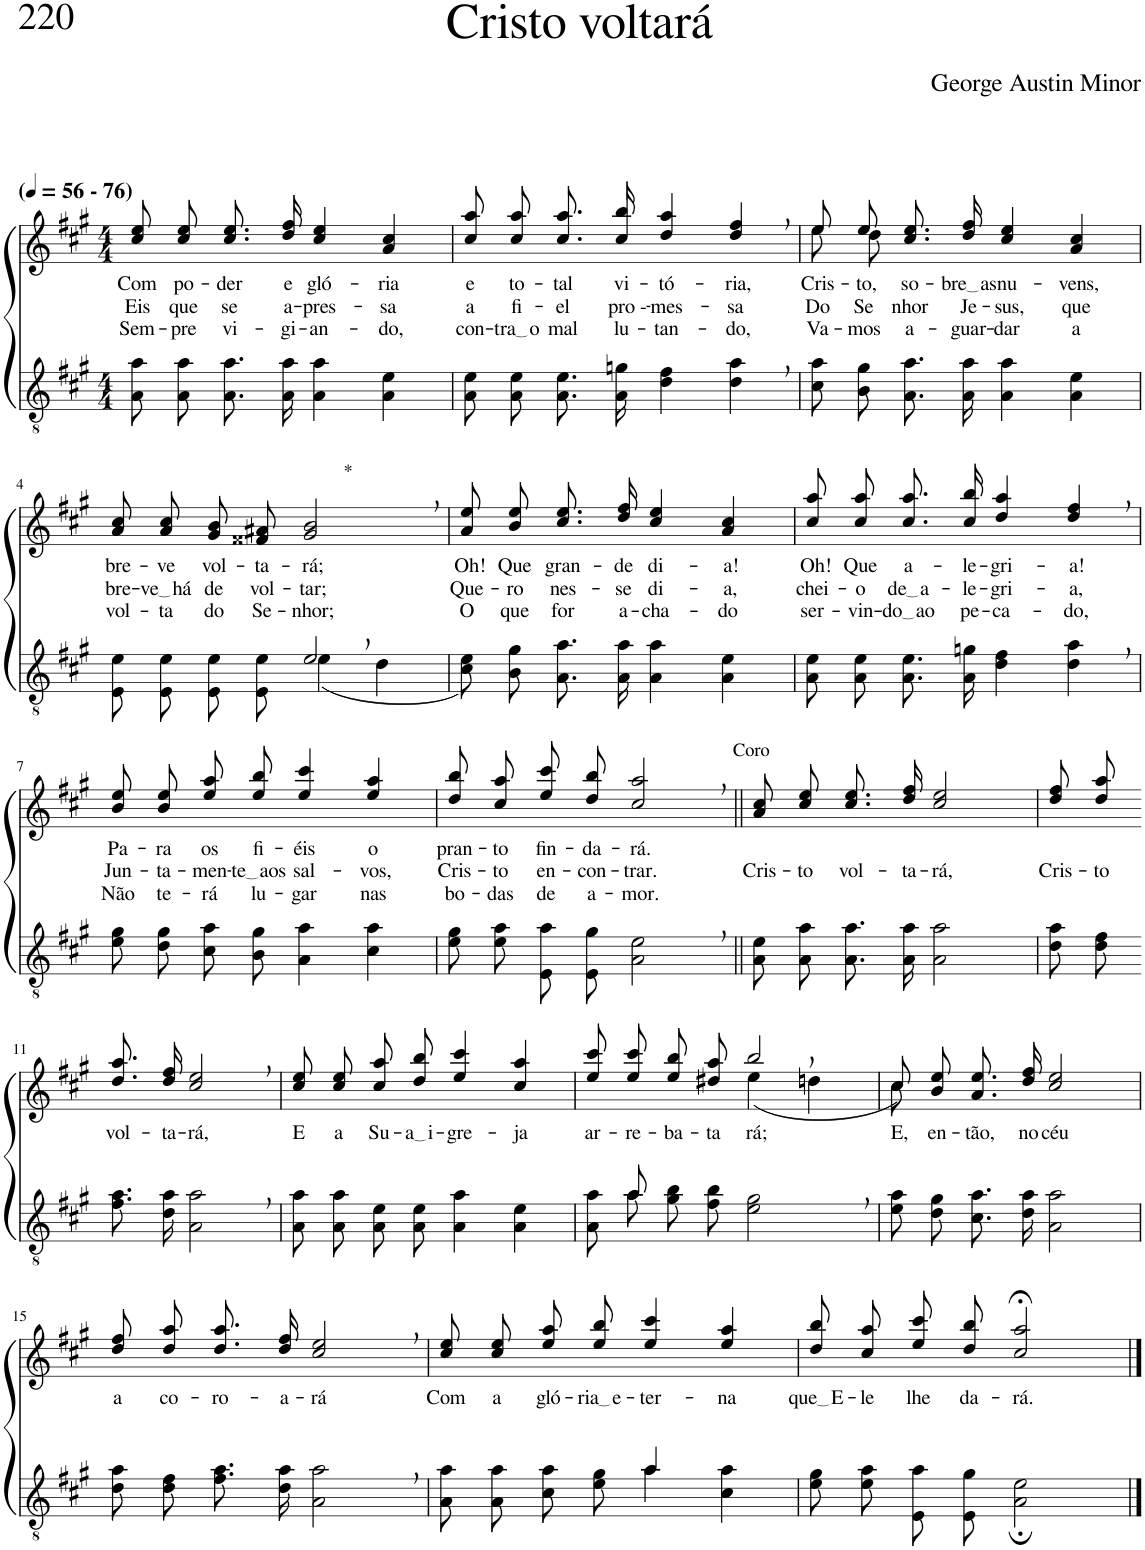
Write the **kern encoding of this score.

**kern	**kern	**text	**text	**text
*part2	*part1	*part1	*part1	*part1
*staff2	*staff1	*staff1	*staff1	*staff1
*I"Parte III e IV	*I"Parte I e II	*	*	*
*clefGv2	*clefG2	*	*	*
*Trd5c9	*Trd5c9	*	*	*
*k[f#c#g#]	*k[f#c#g#]	*	*	*
*M4/4	*M4/4	*	*	*
*MM56	*MM56	*	*	*
=1	=1	=1	=1	=1
!	!LO:TX:a:B:t=(	!	!	!
!	!LO:TX:a:B:t=- 76)	!	!	!
!	!	!LO:LY:b	!LO:LY:b	!LO:LY:b
8A\ 8a\L	8cc#\ 8ee\L	Com	Eis	Sem-
!	!	!LO:LY:b	!LO:LY:b	!LO:LY:b
8A\ 8a\J	8cc#\ 8ee\J	po-	que	-pre
!	!	!LO:LY:b	!LO:LY:b	!LO:LY:b
8.A\ 8.a\L	8.cc#\ 8.ee\L	-der	se	vi-
!	!	!LO:LY:b	!LO:LY:b	!LO:LY:b
16A\ 16a\Jk	16dd\ 16ff#\Jk	e	a-	-gi-
!	!	!LO:LY:b	!LO:LY:b	!LO:LY:b
4A\ 4a\	4cc#/ 4ee/	gló-	-pres-	-an-
!	!	!LO:LY:b	!LO:LY:b	!LO:LY:b
4A\ 4e\	4a/ 4cc#/	-ria	-sa	-do,
=2	=2	=2	=2	=2
!	!	!LO:LY:b	!LO:LY:b	!LO:LY:b
8A\ 8e\L	8cc#\ 8aa\L	e	a	con-
!	!	!LO:LY:b	!LO:LY:b	!LO:LY:b
8A\ 8e\J	8cc#\ 8aa\J	to-	fi-	tra o
!	!	!LO:LY:b	!LO:LY:b	!LO:LY:b
8.A\ 8.e\L	8.cc#\ 8.aa\L	-tal	-el	mal
!	!	!LO:LY:b	!LO:LY:b	!LO:LY:b
16A\ 16gn\Jk	16cc#\ 16bb\Jk	vi-	pro --	lu-
!	!	!LO:LY:b	!LO:LY:b	!LO:LY:b
4d\ 4f#\	4dd/ 4aa/	-tó-	-mes-	-tan-
!	!	!LO:LY:b	!LO:LY:b	!LO:LY:b
4d\, 4a\,	4dd/, 4ff#/,	-ria,	-sa	-do,
=3	=3	=3	=3	=3
!	!	!LO:LY:b	!LO:LY:b	!LO:LY:b
*	*^	*	*	*
8c#\ 8a\L	8ee\L	8ee/L	Cris-	Do	Va-
!	!	!	!LO:LY:b	!LO:LY:b	!LO:LY:b
8B\ 8g#\J	8dd\J	8ee/J	-to,	Se-	-mos
!	!	!	!LO:LY:b	!LO:LY:b	!LO:LY:b
8.A\ 8.a\L	2.ryy	8.cc#\ 8.ee\L	so-	nhor	a-
!	!	!	!LO:LY:b	!LO:LY:b	!LO:LY:b
16A\ 16a\Jk	.	16dd\ 16ff#\Jk	bre as	Je-	-guar-
!	!	!	!LO:LY:b	!LO:LY:b	!LO:LY:b
4A\ 4a\	.	4cc#/ 4ee/	nu-	-sus,	-dar
!	!	!	!LO:LY:b	!LO:LY:b	!LO:LY:b
4A\ 4e\	.	4a/ 4cc#/	-vens,	que	a
!!LO:LB:g=z
=4	=4	=4	=4	=4	=4
*^	*	*	*	*	*
!	!	!	!	!LO:LY:b	!LO:LY:b	!LO:LY:b
*	*	*v	*v	*	*	*
2ryy	8E/ 8e/L	8a\ 8cc#\L	bre-	-bre-	-vol-
!	!	!	!LO:LY:b	!LO:LY:b	!LO:LY:b
.	8E/ 8e/J	8a\ 8cc#\J	-ve	ve há	-ta
!	!	!	!LO:LY:b	!LO:LY:b	!LO:LY:b
.	8E/ 8e/L	8g#/ 8b/L	vol-	de	do
!	!	!	!LO:LY:b	!LO:LY:b	!LO:LY:b
.	8E/ 8e/J	8f##X/ 8a#X/J	-ta-	vol-	Se-
!	!	!LO:TX:a:t=*	!	!	!
!	!	!	!LO:LY:b	!LO:LY:b	!LO:LY:b
2e,/	(4e\	2g#/, 2b/,	-rá;	-tar;	-nhor;
.	4d\	.	.	.	.
=5	=5	=5	=5	=5	=5
!	!	!	!LO:LY:b	!LO:LY:b	!LO:LY:b
*v	*v	*	*	*	*
8c#\ 8e\L)	8a\ 8ee\L	Oh!	Que-	O
!	!	!LO:LY:b	!LO:LY:b	!LO:LY:b
8B\ 8g#\J	8b\ 8ee\J	Que	-ro	que
!	!	!LO:LY:b	!LO:LY:b	!LO:LY:b
8.A\ 8.a\L	8.cc#\ 8.ee\L	gran-	nes-	for
!	!	!LO:LY:b	!LO:LY:b	!LO:LY:b
16A\ 16a\Jk	16dd\ 16ff#\Jk	-de	-se	a-
!	!	!LO:LY:b	!LO:LY:b	!LO:LY:b
4A\ 4a\	4cc#/ 4ee/	di-	di-	-cha-
!	!	!LO:LY:b	!LO:LY:b	!LO:LY:b
4A\ 4e\	4a/ 4cc#/	-a!	-a,	-do
=6	=6	=6	=6	=6
!	!	!LO:LY:b	!LO:LY:b	!LO:LY:b
8A\ 8e\L	8cc#\ 8aa\L	Oh!	chei-	ser-
!	!	!LO:LY:b	!LO:LY:b	!LO:LY:b
8A\ 8e\J	8cc#\ 8aa\J	Que	-o	-vin-
!	!	!LO:LY:b	!LO:LY:b	!LO:LY:b
8.A\ 8.e\L	8.cc#\ 8.aa\L	a-	de a	do ao
!	!	!LO:LY:b	!LO:LY:b	!LO:LY:b
16A\ 16gn\Jk	16cc#\ 16bb\Jk	-le-	-le-	pe-
!	!	!LO:LY:b	!LO:LY:b	!LO:LY:b
4d\ 4f#\	4dd/ 4aa/	-gri-	-gri-	-ca-
!	!	!LO:LY:b	!LO:LY:b	!LO:LY:b
4d\, 4a\,	4dd/, 4ff#/,	-a!	-a,	-do,
!!LO:LB:g=z
=7	=7	=7	=7	=7
!	!	!LO:LY:b	!LO:LY:b	!LO:LY:b
8e\ 8g#\L	8b\ 8ee\L	Pa-	Jun-	Não
!	!	!LO:LY:b	!LO:LY:b	!LO:LY:b
8d\ 8g#\J	8b\ 8ee\J	-ra	-ta-	te-
!	!	!LO:LY:b	!LO:LY:b	!LO:LY:b
8c#\ 8a\L	8ee\ 8aa\L	os	-men-	-rá
!	!	!LO:LY:b	!LO:LY:b	!LO:LY:b
8B\ 8g#\J	8ee\ 8bb\J	fi-	te aos	lu-
!	!	!LO:LY:b	!LO:LY:b	!LO:LY:b
4A\ 4a\	4ee/ 4ccc#/	-éis	sal-	-gar
!	!	!LO:LY:b	!LO:LY:b	!LO:LY:b
4c#\ 4a\	4ee/ 4aa/	o	-vos,	nas
=8	=8	=8	=8	=8
!	!	!LO:LY:b	!LO:LY:b	!LO:LY:b
8e\ 8g#\L	8dd\ 8bb\L	pran-	Cris-	bo-
!	!	!LO:LY:b	!LO:LY:b	!LO:LY:b
8e\ 8a\J	8cc#\ 8aa\J	-to	-to	-das
!	!	!LO:LY:b	!LO:LY:b	!LO:LY:b
8E\ 8a\L	8ee\ 8ccc#\L	fin-	en-	de
!	!	!LO:LY:b	!LO:LY:b	!LO:LY:b
8E\ 8g#\J	8dd\ 8bb\J	-da-	-con-	a-
!	!LO:TX:a:t=Coro	!	!	!
!	!	!LO:LY:b	!LO:LY:b	!LO:LY:b
2A\, 2e\,	2cc#/, 2aa/,	-rá.	-trar.	-mor.
=9||	=9||	=9||	=9||	=9||
!	!	!	!LO:LY:b	!
8A\ 8e\L	8a\ 8cc#\L	.	Cris-	.
!	!	!	!LO:LY:b	!
8A\ 8a\J	8cc#\ 8ee\J	.	-to	.
!	!	!	!LO:LY:b	!
8.A\ 8.a\L	8.cc#\ 8.ee\L	.	vol-	.
!	!	!	!LO:LY:b	!
16A\ 16a\Jk	16dd\ 16ff#\Jk	.	-ta-	.
!	!	!	!LO:LY:b	!
2A\ 2a\	2cc#/ 2ee/	.	-rá,	.
=10	=10	=10	=10	=10
!	!	!	!LO:LY:b	!
8d\ 8a\L	8dd\ 8ff#\L	.	Cris-	.
!	!	!	!LO:LY:b	!
8d\ 8f#\J	8dd\ 8aa\J	.	-to	.
!!LO:LB:g=z
=11-	=11-	=11-	=11-	=11-
!	!	!LO:LY:b	!	!
8.f#\ 8.a\L	8.dd\ 8.aa\L	vol-	.	.
!	!	!LO:LY:b	!	!
16d\ 16a\Jk	16dd\ 16ff#\Jk	-ta-	.	.
!	!	!LO:LY:b	!	!
2A\, 2a\,	2cc#/, 2ee/,	-rá,	.	.
=12	=12	=12	=12	=12
!	!	!LO:LY:b	!	!
8A\ 8a\L	8cc#\ 8ee\L	E	.	.
!	!	!LO:LY:b	!	!
8A\ 8a\J	8cc#\ 8ee\J	a	.	.
!	!	!LO:LY:b	!	!
8A\ 8e\L	8cc#\ 8aa\L	Su-	.	.
!	!	!LO:LY:b	!	!
8A\ 8e\J	8dd\ 8bb\J	a i	.	.
!	!	!LO:LY:b	!	!
4A\ 4a\	4ee/ 4ccc#/	-gre-	.	.
!	!	!LO:LY:b	!	!
4A\ 4e\	4cc#/ 4aa/	-ja	.	.
=13	=13	=13	=13	=13
*^	*	*	*	*
!	!	!	!LO:LY:b	!	!
*	*	*^	*	*	*
8ryy	8A\ 8a\L	8ee\ 8ccc#\L	2ryy	ar-	.	.
!	!	!	!	!LO:LY:b	!	!
8a/	8a\J	8ee\ 8ccc#\J	.	-re-	.	.
!	!	!	!	!LO:LY:b	!	!
2.ryy	8g#\ 8b\L	8ee\ 8bb\L	.	-ba-	.	.
!	!	!	!	!LO:LY:b	!	!
.	8f#\ 8b\J	8dd#X\ 8aa\J	.	-ta-	.	.
!	!	!	!	!LO:LY:b	!	!
.	2e\ 2g#\	2bb,/	(4ee\	-rá;	.	.
.	.	.	4ddn\	.	.	.
*v	*v	*	*	*	*	*
=14	=14	=14	=14	=14	=14
!	!	!	!LO:LY:b	!	!
8e\ 8a\L	8cc#\L)	8cc#\	-E,	.	.
!	!	!	!LO:LY:b	!	!
8d\ 8g#\J	8b\ 8ee\J	2..ryy	en-	.	.
!	!	!	!LO:LY:b	!	!
8.c#\ 8.a\L	8.a\ 8.ee\L	.	-tão,	.	.
!	!	!	!LO:LY:b	!	!
16d\ 16a\Jk	16dd\ 16ff#\Jk	.	no	.	.
!	!	!	!LO:LY:b	!	!
2A\ 2a\	2cc#/ 2ee/	.	céu	.	.
*	*v	*v	*	*	*
!!LO:LB:g=z
=15	=15	=15	=15	=15
!	!	!LO:LY:b	!	!
8d\ 8a\L	8dd\ 8ff#\L	a	.	.
!	!	!LO:LY:b	!	!
8d\ 8f#\J	8dd\ 8aa\J	co-	.	.
!	!	!LO:LY:b	!	!
8.f#\ 8.a\L	8.dd\ 8.aa\L	-ro-	.	.
!	!	!LO:LY:b	!	!
16d\ 16a\Jk	16dd\ 16ff#\Jk	-a-	.	.
!	!	!LO:LY:b	!	!
2A\, 2a\,	2cc#/, 2ee/,	-rá	.	.
=16	=16	=16	=16	=16
*^	*	*	*	*
!	!	!	!LO:LY:b	!	!
2ryy	8A\ 8a\L	8cc#\ 8ee\L	Com	.	.
!	!	!	!LO:LY:b	!	!
.	8A\ 8a\J	8cc#\ 8ee\J	a	.	.
!	!	!	!LO:LY:b	!	!
.	8c#\ 8a\L	8ee\ 8aa\L	gló-	.	.
!	!	!	!LO:LY:b	!	!
.	8e\ 8g#\J	8ee\ 8bb\J	ria e	.	.
!	!	!	!LO:LY:b	!	!
4a/	4a\	4ee/ 4ccc#/	-ter-	.	.
!	!	!	!LO:LY:b	!	!
4ryy	4c#\ 4a\	4ee/ 4aa/	-na	.	.
=17	=17	=17	=17	=17	=17
!	!	!	!LO:LY:b	!	!
*v	*v	*	*	*	*
8e\ 8g#\L	8dd\ 8bb\L	que E	.	.
!	!	!LO:LY:b	!	!
8e\ 8a\J	8cc#\ 8aa\J	-le	.	.
!	!	!LO:LY:b	!	!
8E\ 8a\L	8ee\ 8ccc#\L	lhe	.	.
!	!	!LO:LY:b	!	!
8E\ 8g#\J	8dd\ 8bb\J	da-	.	.
!	!	!LO:LY:b	!	!
2A\; 2e\;	2cc#/;< 2aa/;<	-rá.	.	.
==	==	==	==	==
*-	*-	*-	*-	*-
